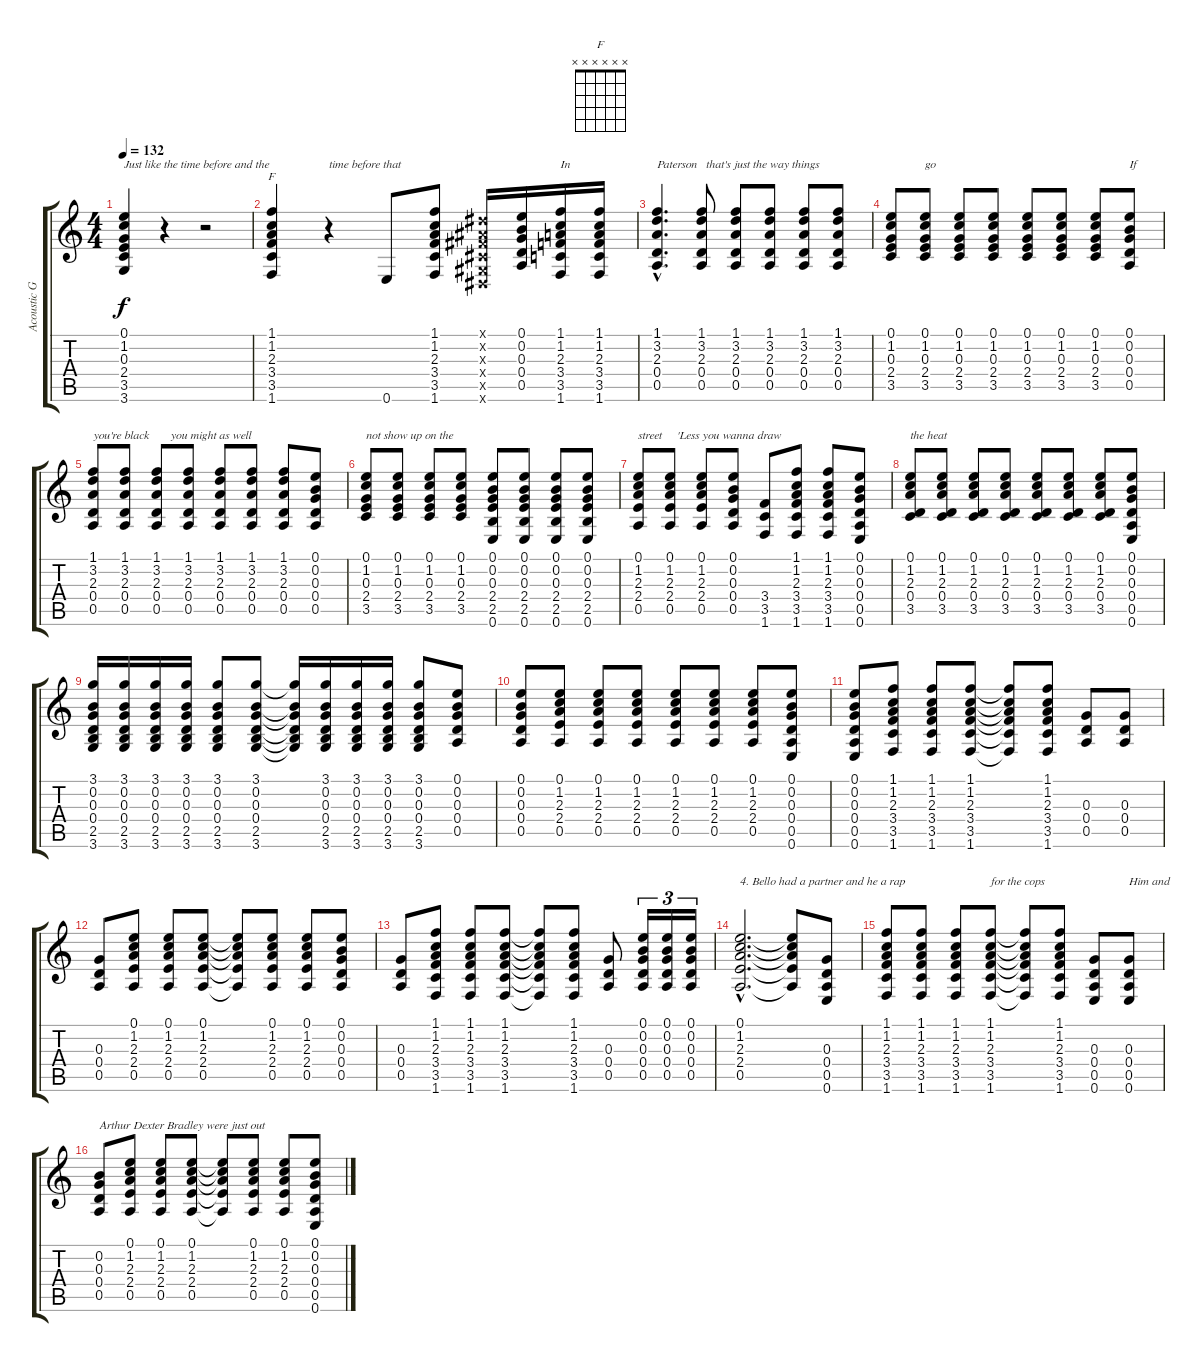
\track ("Acoustic Guitar" "Acoustic G") {instrument acousticguitarsteel}
\staff {score tabs}
\tuning (E4 B3 G3 D3 A2 E2) {hide}
\chord ("F" x x x x x x) {firstfret 0}
\ts (4 4)
\tempo 132
\clef g2
\ks c
(0.1 1.2 0.3 2.4 3.5 3.6).4{txt "Just like the time before and the" dy f} r.4 r.2 |
(1.1 1.2 2.3 3.4 3.5 1.6).4{ch "F"} r.4{txt "time before that"} 0.6.8 (1.1 1.2 2.3 3.4 3.5 1.6).8 (-1.1{x} -1.2{x} -1.3{x} -1.4{x} -1.5{x} -1.6{x}).16 (0.1 0.2 0.3 0.4 0.5).16 (1.1 1.2 2.3 3.4 3.5 1.6).16{txt "In"} (1.1 1.2 2.3 3.4 3.5 1.6).16 |
(1.1{hac} 3.2{hac} 2.3{hac} 0.4{hac} 0.5{hac}).4{d txt "Paterson   that's just the way things "} (1.1 3.2 2.3 0.4 0.5).8 (1.1 3.2 2.3 0.4 0.5).8 (1.1 3.2 2.3 0.4 0.5).8 (1.1 3.2 2.3 0.4 0.5).8 (1.1 3.2 2.3 0.4 0.5).8 |
(0.1 1.2 0.3 2.4 3.5).8 (0.1 1.2 0.3 2.4 3.5).8{txt "go"} (0.1 1.2 0.3 2.4 3.5).8 (0.1 1.2 0.3 2.4 3.5).8 (0.1 1.2 0.3 2.4 3.5).8 (0.1 1.2 0.3 2.4 3.5).8 (0.1 1.2 0.3 2.4 3.5).8 (0.1 0.2 0.3 0.4 0.5).8{txt "If"} |
(1.1 3.2 2.3 0.4 0.5).8{txt "you're black       you might as well"} (1.1 3.2 2.3 0.4 0.5).8 (1.1 3.2 2.3 0.4 0.5).8 (1.1 3.2 2.3 0.4 0.5).8 (1.1 3.2 2.3 0.4 0.5).8 (1.1 3.2 2.3 0.4 0.5).8 (1.1 3.2 2.3 0.4 0.5).8 (0.1 0.2 0.3 0.4 0.5).8 |
(0.1 1.2 0.3 2.4 3.5).8{txt "not show up on the "} (0.1 1.2 0.3 2.4 3.5).8 (0.1 1.2 0.3 2.4 3.5).8 (0.1 1.2 0.3 2.4 3.5).8 (0.1 0.2 0.3 2.4 2.5 0.6).8 (0.1 0.2 0.3 2.4 2.5 0.6).8 (0.1 0.2 0.3 2.4 2.5 0.6).8 (0.1 0.2 0.3 2.4 2.5 0.6).8 |
(0.1 1.2 2.3 2.4 0.5).8{txt "street     'Less you wanna draw "} (0.1 1.2 2.3 2.4 0.5).8 (0.1 1.2 2.3 2.4 0.5).8 (0.1 0.2 0.3 0.4 0.5).8 (3.4 3.5 1.6).8 (1.1 1.2 2.3 3.4 3.5 1.6).8 (1.1 1.2 2.3 3.4 3.5 1.6).8 (0.1 0.2 0.3 0.4 0.5 0.6).8 |
(0.1 1.2 2.3 0.4 3.5).8{txt "the heat"} (0.1 1.2 2.3 0.4 3.5).8 (0.1 1.2 2.3 0.4 3.5).8 (0.1 1.2 2.3 0.4 3.5).8 (0.1 1.2 2.3 0.4 3.5).8 (0.1 1.2 2.3 0.4 3.5).8 (0.1 1.2 2.3 0.4 3.5).8 (0.1 0.2 0.3 0.4 0.5 0.6).8 |
(3.1 0.2 0.3 0.4 2.5 3.6).16 (3.1 0.2 0.3 0.4 2.5 3.6).16 (3.1 0.2 0.3 0.4 2.5 3.6).16 (3.1 0.2 0.3 0.4 2.5 3.6).16 (3.1 0.2 0.3 0.4 2.5 3.6).8 (3.1 0.2 0.3 0.4 2.5 3.6).8 (3.1{t} 0.2{t} 0.3{t} 0.4{t} 2.5{t} 3.6{t}).16 (3.1 0.2 0.3 0.4 2.5 3.6).16 (3.1 0.2 0.3 0.4 2.5 3.6).16 (3.1 0.2 0.3 0.4 2.5 3.6).16 (3.1 0.2 0.3 0.4 2.5 3.6).8 (0.1 0.2 0.3 0.4 0.5).8 |
(0.1 0.2 0.3 0.4 0.5).8 (0.1 1.2 2.3 2.4 0.5).8 (0.1 1.2 2.3 2.4 0.5).8 (0.1 1.2 2.3 2.4 0.5).8 (0.1 1.2 2.3 2.4 0.5).8 (0.1 1.2 2.3 2.4 0.5).8 (0.1 1.2 2.3 2.4 0.5).8 (0.1 0.2 0.3 0.4 0.5 0.6).8 |
(0.1 0.2 0.3 0.4 0.5 0.6).8 (1.1 1.2 2.3 3.4 3.5 1.6).8 (1.1 1.2 2.3 3.4 3.5 1.6).8 (1.1 1.2 2.3 3.4 3.5 1.6).8 (1.1{t} 1.2{t} 2.3{t} 3.4{t} 3.5{t} 1.6{t}).8 (1.1 1.2 2.3 3.4 3.5 1.6).8 (0.3 0.4 0.5).8 (0.3 0.4 0.5).8 |
(0.3 0.4 0.5).8 (0.1 1.2 2.3 2.4 0.5).8 (0.1 1.2 2.3 2.4 0.5).8 (0.1 1.2 2.3 2.4 0.5).8 (0.1{t} 1.2{t} 2.3{t} 2.4{t} 0.5{t}).8 (0.1 1.2 2.3 2.4 0.5).8 (0.1 1.2 2.3 2.4 0.5).8 (0.1 0.2 0.3 0.4 0.5).8 |
(0.3 0.4 0.5).8 (1.1 1.2 2.3 3.4 3.5 1.6).8 (1.1 1.2 2.3 3.4 3.5 1.6).8 (1.1 1.2 2.3 3.4 3.5 1.6).8 (1.1{t} 1.2{t} 2.3{t} 3.4{t} 3.5{t} 1.6{t}).8 (1.1 1.2 2.3 3.4 3.5 1.6).8 (0.3 0.4 0.5).8 (0.1 0.2 0.3 0.4 0.5).16{tu (3 2)} (0.1 0.2 0.3 0.4 0.5).16{tu (3 2)} (0.1 0.2 0.3 0.4 0.5).16{tu (3 2)} |
(0.1{hac} 1.2{hac} 2.3{hac} 2.4{hac} 0.5{hac}).2{d txt "4. Bello had a partner and he a rap"} (0.1{t} 1.2{t} 2.3{t} 2.4{t} 0.5{t}).8 (0.3 0.4 0.5 0.6).8 |
(1.1 1.2 2.3 3.4 3.5 1.6).8 (1.1 1.2 2.3 3.4 3.5 1.6).8 (1.1 1.2 2.3 3.4 3.5 1.6).8 (1.1 1.2 2.3 3.4 3.5 1.6).8{txt "for the cops"} (1.1{t} 1.2{t} 2.3{t} 3.4{t} 3.5{t} 1.6{t}).8 (1.1 1.2 2.3 3.4 3.5 1.6).8 (0.3 0.4 0.5 0.6).8 (0.3 0.4 0.5 0.6).8{txt "Him and"} |
(0.2 0.3 0.4 0.5).8{txt "Arthur Dexter Bradley were just out"} (0.1 1.2 2.3 2.4 0.5).8 (0.1 1.2 2.3 2.4 0.5).8 (0.1 1.2 2.3 2.4 0.5).8 (0.1{t} 1.2{t} 2.3{t} 2.4{t} 0.5{t}).8 (0.1 1.2 2.3 2.4 0.5).8 (0.1 1.2 2.3 2.4 0.5).8 (0.1 0.2 0.3 0.4 0.5 0.6).8
